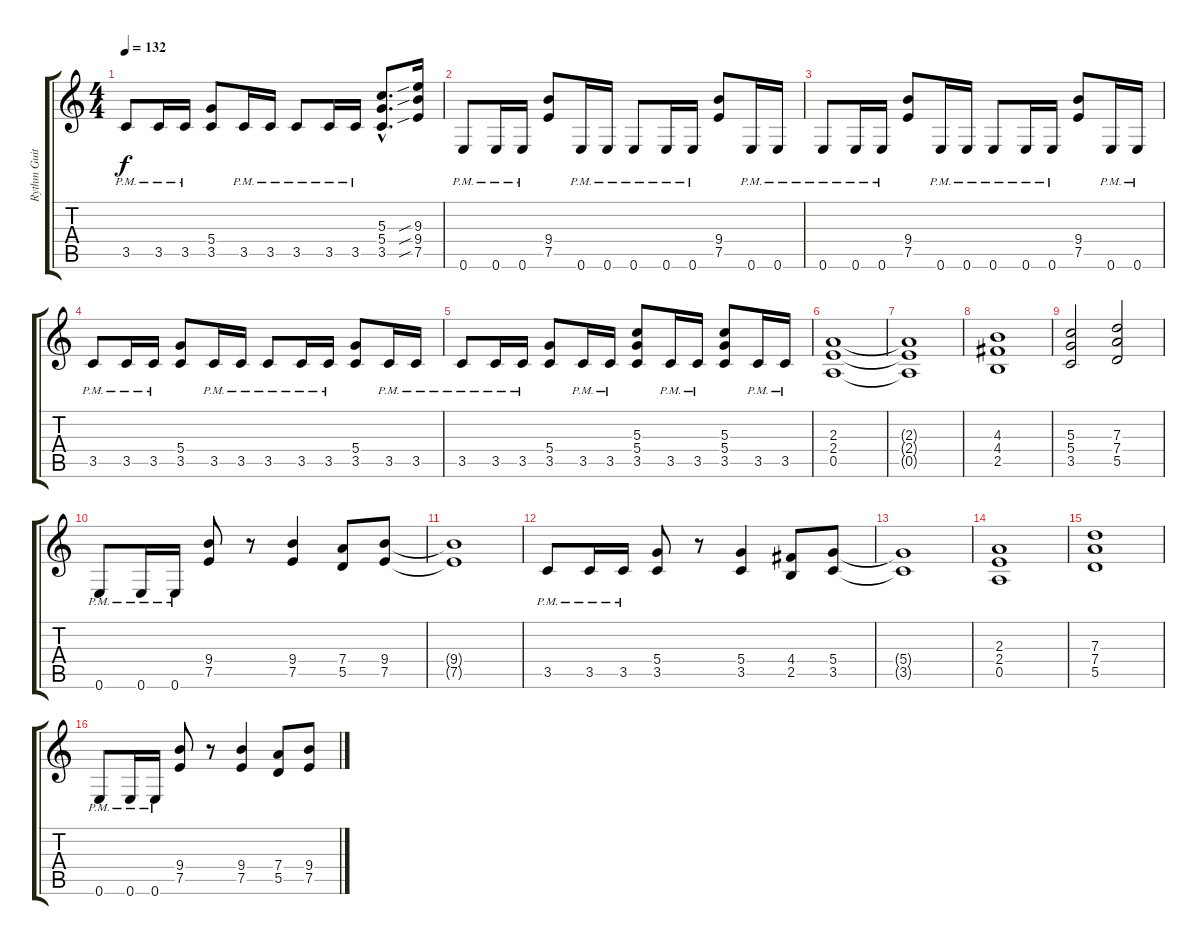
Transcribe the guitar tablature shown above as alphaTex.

\track ("Rythm Guitar" "Rythm Guit") {instrument overdrivenguitar}
\staff {score tabs}
\tuning (E4 B3 G3 D3 A2 E2) {hide}
\ts (4 4)
\tempo 132
\clef g2
\ks c
3.5{pm}.8{dy f} 3.5{pm}.16 3.5{pm}.16 (5.4 3.5).8 3.5{pm}.16 3.5{pm}.16 3.5{pm}.8 3.5{pm}.16 3.5{pm}.16 (5.3{hac} 5.4{hac} 3.5{hac}).8{d} (9.3{sib} 9.4{sib} 7.5{sib}).16 |
0.6{pm}.8 0.6{pm}.16 0.6{pm}.16 (9.4 7.5).8 0.6{pm}.16 0.6{pm}.16 0.6{pm}.8 0.6{pm}.16 0.6{pm}.16 (9.4 7.5).8 0.6{pm}.16 0.6{pm}.16 |
0.6{pm}.8 0.6{pm}.16 0.6{pm}.16 (9.4 7.5).8 0.6{pm}.16 0.6{pm}.16 0.6{pm}.8 0.6{pm}.16 0.6{pm}.16 (9.4 7.5).8 0.6{pm}.16 0.6{pm}.16 |
3.5{pm}.8 3.5{pm}.16 3.5{pm}.16 (5.4 3.5).8 3.5{pm}.16 3.5{pm}.16 3.5{pm}.8 3.5{pm}.16 3.5{pm}.16 (5.4 3.5).8 3.5{pm}.16 3.5{pm}.16 |
3.5{pm}.8 3.5{pm}.16 3.5{pm}.16 (5.4 3.5).8 3.5{pm}.16 3.5{pm}.16 (5.3 5.4 3.5).8 3.5{pm}.16 3.5{pm}.16 (5.3 5.4 3.5).8 3.5{pm}.16 3.5{pm}.16 |
(2.3 2.4 0.5).1 |
(2.3{t} 2.4{t} 0.5{t}).1 |
(4.3 4.4 2.5).1 |
(5.3 5.4 3.5).2 (7.3 7.4 5.5).2 |
0.6{pm}.8 0.6{pm}.16 0.6{pm}.16 (9.4 7.5).8 r.8 (9.4 7.5).4 (7.4 5.5).8 (9.4 7.5).8 |
(9.4{t} 7.5{t}).1 |
3.5{pm}.8 3.5{pm}.16 3.5{pm}.16 (5.4 3.5).8 r.8 (5.4 3.5).4 (4.4 2.5).8 (5.4 3.5).8 |
(5.4{t} 3.5{t}).1 |
(2.3 2.4 0.5).1 |
(7.3 7.4 5.5).1 |
0.6{pm}.8 0.6{pm}.16 0.6{pm}.16 (9.4 7.5).8 r.8 (9.4 7.5).4 (7.4 5.5).8 (9.4 7.5).8
